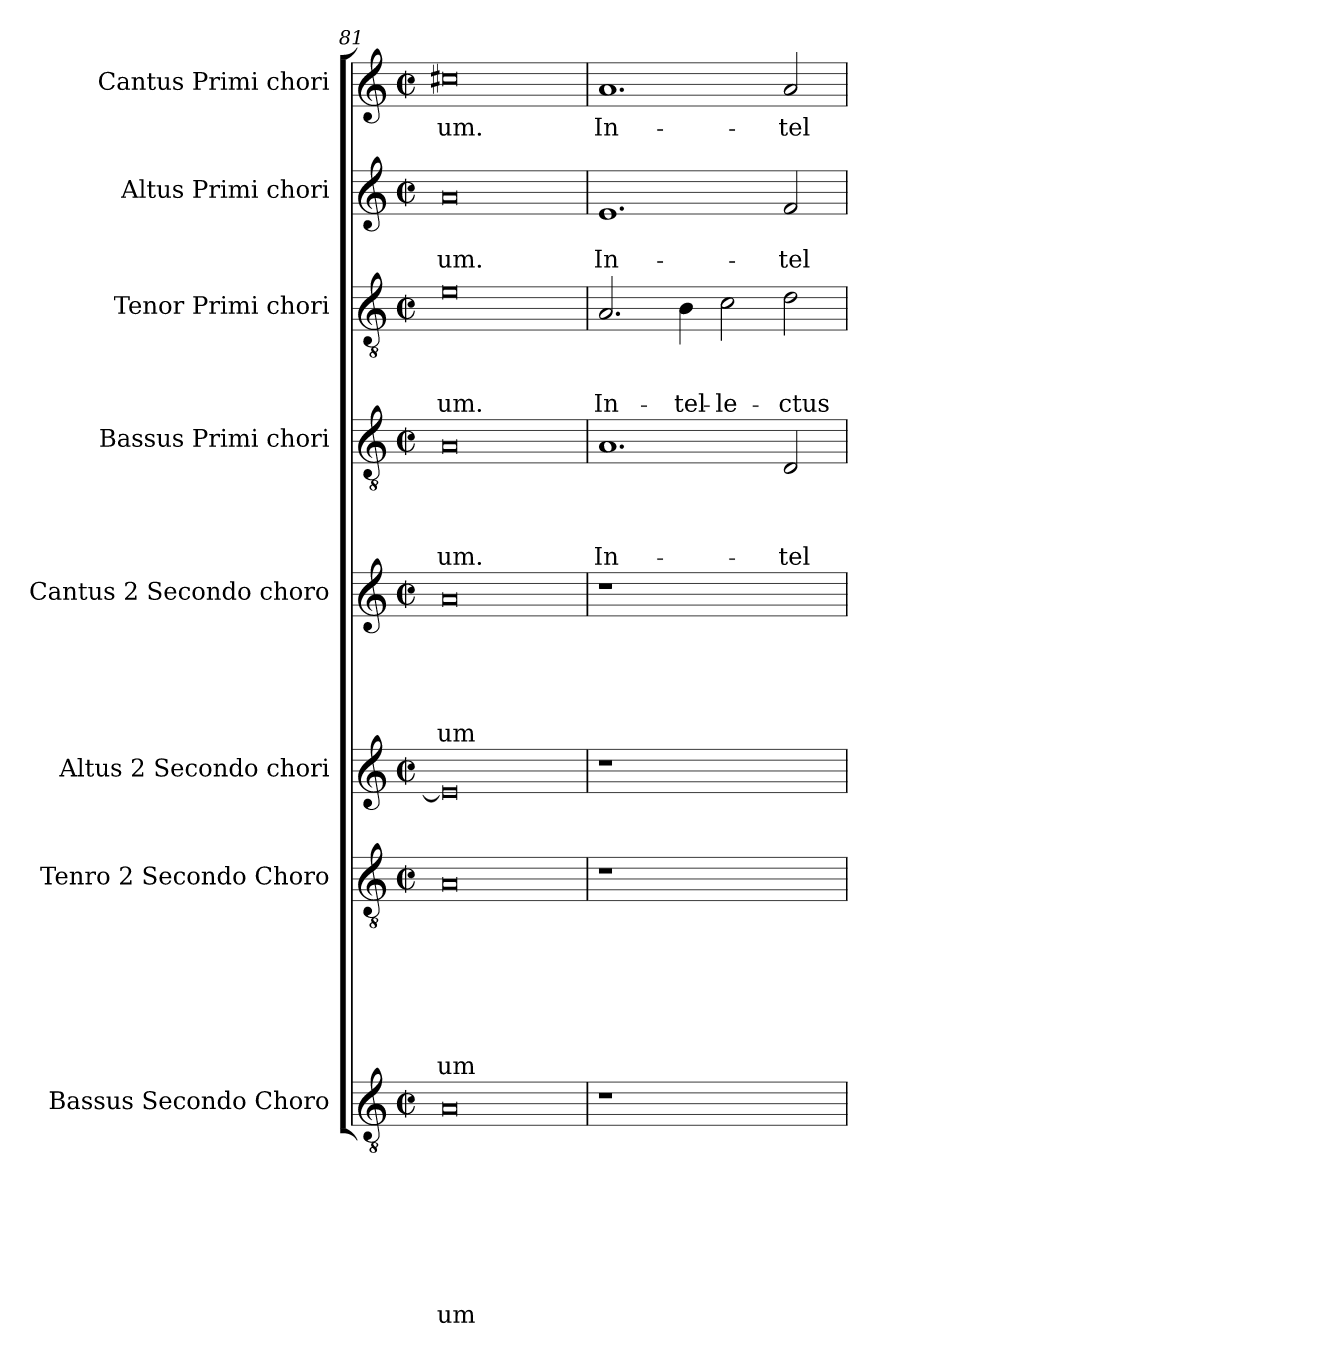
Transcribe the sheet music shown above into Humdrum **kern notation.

**kern	**text	**text	**text	**text	**text	**text	**text	**text	**kern	**text	**text	**text	**text	**text	**text	**text	**kern	**text	**kern	**text	**text	**text	**text	**text	**kern	**text	**text	**text	**text	**kern	**text	**text	**text	**kern	**text	**text	**kern	**text
*part8	*part8	*part8	*part8	*part8	*part8	*part8	*part8	*part8	*part7	*part7	*part7	*part7	*part7	*part7	*part7	*part7	*part6	*part6	*part5	*part5	*part5	*part5	*part5	*part5	*part4	*part4	*part4	*part4	*part4	*part3	*part3	*part3	*part3	*part2	*part2	*part2	*part1	*part1
*staff8	*staff8	*staff8	*staff8	*staff8	*staff8	*staff8	*staff8	*staff8	*staff7	*staff7	*staff7	*staff7	*staff7	*staff7	*staff7	*staff7	*staff6	*staff6	*staff5	*staff5	*staff5	*staff5	*staff5	*staff5	*staff4	*staff4	*staff4	*staff4	*staff4	*staff3	*staff3	*staff3	*staff3	*staff2	*staff2	*staff2	*staff1	*staff1
*I"Bassus Secondo Choro	*	*	*	*	*	*	*	*	*I"Tenro 2 Secondo Choro	*	*	*	*	*	*	*	*I"Altus 2 Secondo chori	*	*I"Cantus 2 Secondo choro	*	*	*	*	*	*I"Bassus Primi chori	*	*	*	*	*I"Tenor Primi chori	*	*	*	*I"Altus Primi chori	*	*	*I"Cantus Primi chori	*
*I'Ch	*	*	*	*	*	*	*	*	*I'Ch	*	*	*	*	*	*	*	*I'Ch	*	*I'Ch	*	*	*	*	*	*I'Ch	*	*	*	*	*I'Ch	*	*	*	*I'Ch	*	*	*I'Ch	*
*clefGv2	*	*	*	*	*	*	*	*	*clefGv2	*	*	*	*	*	*	*	*clefG2	*	*clefG2	*	*	*	*	*	*clefGv2	*	*	*	*	*clefGv2	*	*	*	*clefG2	*	*	*clefG2	*
*k[]	*	*	*	*	*	*	*	*	*k[]	*	*	*	*	*	*	*	*k[]	*	*k[]	*	*	*	*	*	*k[]	*	*	*	*	*k[]	*	*	*	*k[]	*	*	*k[]	*
*C:	*	*	*	*	*	*	*	*	*C:	*	*	*	*	*	*	*	*C:	*	*C:	*	*	*	*	*	*C:	*	*	*	*	*C:	*	*	*	*C:	*	*	*C:	*
*M2/2	*	*	*	*	*	*	*	*	*M2/2	*	*	*	*	*	*	*	*M2/2	*	*M2/2	*	*	*	*	*	*M2/2	*	*	*	*	*M2/2	*	*	*	*M2/2	*	*	*M2/2	*
*met(c|)	*	*	*	*	*	*	*	*	*met(c|)	*	*	*	*	*	*	*	*met(c|)	*	*met(c|)	*	*	*	*	*	*met(c|)	*	*	*	*	*met(c|)	*	*	*	*met(c|)	*	*	*met(c|)	*
=81	=81	=81	=81	=81	=81	=81	=81	=81	=81	=81	=81	=81	=81	=81	=81	=81	=81	=81	=81	=81	=81	=81	=81	=81	=81	=81	=81	=81	=81	=81	=81	=81	=81	=81	=81	=81	=81	=81
!	!	!	!	!	!	!	!	!LO:LY:b	!	!	!	!	!	!	!	!LO:LY:b	!	!	!	!	!	!	!	!LO:LY:b	!	!	!	!	!LO:LY:b	!	!	!	!LO:LY:b	!	!	!LO:LY:b	!	!LO:LY:b
0A	.	.	.	.	.	.	.	-um	0A	.	.	.	.	.	.	-um	0e]	.	0a	.	.	.	.	-um	0A	.	.	.	-um.	0e	.	.	-um.	0a	.	-um.	0cc#X	-um.
!!LO:PB:g=z
=82	=82	=82	=82	=82	=82	=82	=82	=82	=82	=82	=82	=82	=82	=82	=82	=82	=82	=82	=82	=82	=82	=82	=82	=82	=82	=82	=82	=82	=82	=82	=82	=82	=82	=82	=82	=82	=82	=82
!	!	!	!	!	!	!	!	!	!	!	!	!	!	!	!	!	!	!	!	!	!	!	!	!	!	!	!	!	!LO:LY:b	!	!	!	!LO:LY:b	!	!	!LO:LY:b	!	!LO:LY:b
1r	.	.	.	.	.	.	.	.	1r	.	.	.	.	.	.	.	1r	.	1r	.	.	.	.	.	1.A	.	.	.	In-	2.A/	.	.	In-	1.e	.	In-	1.a	In-
!	!	!	!	!	!	!	!	!	!	!	!	!	!	!	!	!	!	!	!	!	!	!	!	!	!	!	!	!	!	!	!	!	!LO:LY:b	!	!	!	!	!
.	.	.	.	.	.	.	.	.	.	.	.	.	.	.	.	.	.	.	.	.	.	.	.	.	.	.	.	.	.	4B\	.	.	-tel-	.	.	.	.	.
!	!	!	!	!	!	!	!	!	!	!	!	!	!	!	!	!	!	!	!	!	!	!	!	!	!	!	!	!	!	!	!	!	!LO:LY:b	!	!	!	!	!
1ryy	.	.	.	.	.	.	.	.	1ryy	.	.	.	.	.	.	.	1ryy	.	1ryy	.	.	.	.	.	.	.	.	.	.	2c\	.	.	-le-	.	.	.	.	.
!	!	!	!	!	!	!	!	!	!	!	!	!	!	!	!	!	!	!	!	!	!	!	!	!	!	!	!	!	!LO:LY:b	!	!	!	!LO:LY:b	!	!	!LO:LY:b	!	!LO:LY:b
.	.	.	.	.	.	.	.	.	.	.	.	.	.	.	.	.	.	.	.	.	.	.	.	.	2D/	.	.	.	-tel-	2d\	.	.	-ctus	2f/	.	-tel-	2a/	-tel-
=	=	=	=	=	=	=	=	=	=	=	=	=	=	=	=	=	=	=	=	=	=	=	=	=	=	=	=	=	=	=	=	=	=	=	=	=	=	=
*-	*-	*-	*-	*-	*-	*-	*-	*-	*-	*-	*-	*-	*-	*-	*-	*-	*-	*-	*-	*-	*-	*-	*-	*-	*-	*-	*-	*-	*-	*-	*-	*-	*-	*-	*-	*-	*-	*-
